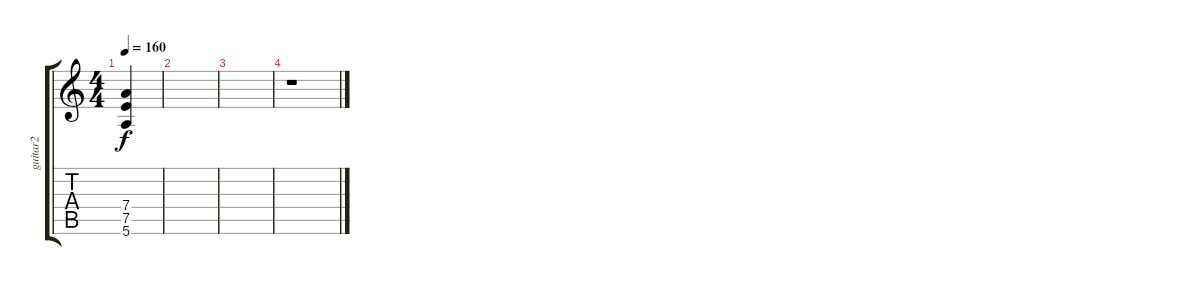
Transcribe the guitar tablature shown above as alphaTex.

\track ("guitar2" "guitar2") {instrument distortionguitar}
\staff {score tabs}
\tuning (E4 B3 G3 D3 A2 E2) {hide}
\ts (4 4)
\tempo 160
\clef g2
\ks c
(7.4{t} 7.5{t} 5.6{t}).4{dy f} |
|
|
r.1
